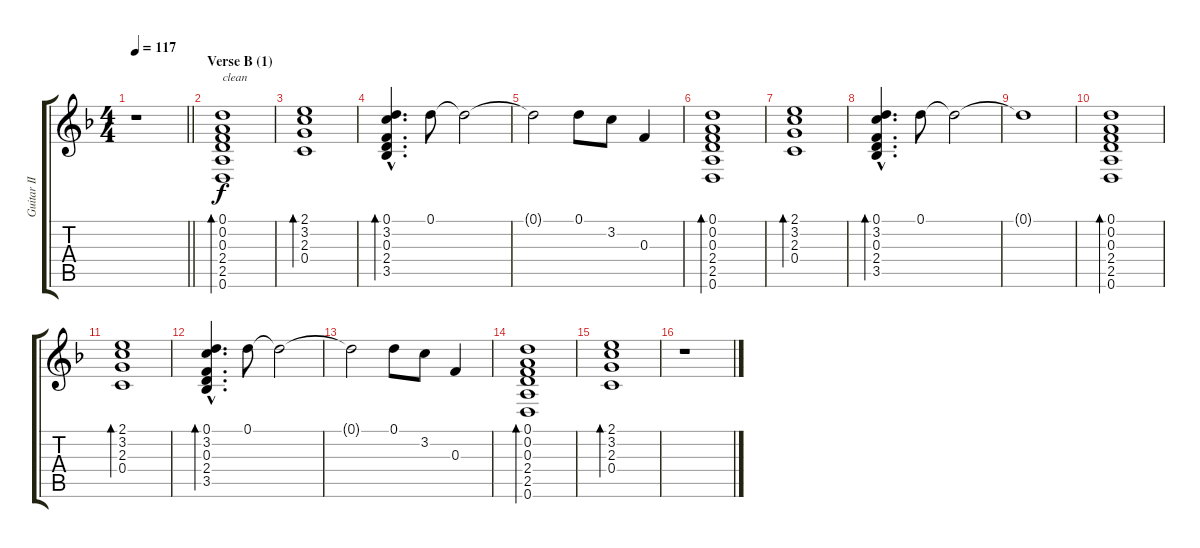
\track ("Guitar II" "Guitar II") {instrument distortionguitar}
\staff {score tabs}
\tuning (D4 A3 F3 C3 G2 D2) {hide}
\ts (4 4)
\tempo 117
\clef g2
\barLineRight lightlight
\ks dminor
r.1{dy f} |
\section ("" "Verse B (1)")
(0.1 0.2 0.3 2.4 2.5 0.6).1{bd 60 txt "clean" instrument electricguitarclean} |
(2.1 3.2 2.3 0.4).1{bd 60} |
(0.1{hac} 3.2{hac} 0.3{hac} 2.4{hac} 3.5{hac}).4{d bd 60} 0.1.8 0.1{t}.2 |
0.1{t}.2 0.1.8 3.2.8 0.3.4 |
(0.1 0.2 0.3 2.4 2.5 0.6).1{bd 60} |
(2.1 3.2 2.3 0.4).1{bd 60} |
(0.1{hac} 3.2{hac} 0.3{hac} 2.4{hac} 3.5{hac}).4{d bd 60} 0.1.8 0.1{t}.2 |
0.1{t}.1 |
(0.1 0.2 0.3 2.4 2.5 0.6).1{bd 60} |
(2.1 3.2 2.3 0.4).1{bd 60} |
(0.1{hac} 3.2{hac} 0.3{hac} 2.4{hac} 3.5{hac}).4{d bd 60} 0.1.8 0.1{t}.2 |
0.1{t}.2 0.1.8 3.2.8 0.3.4 |
(0.1 0.2 0.3 2.4 2.5 0.6).1{bd 60} |
(2.1 3.2 2.3 0.4).1{bd 60} |
r.1
